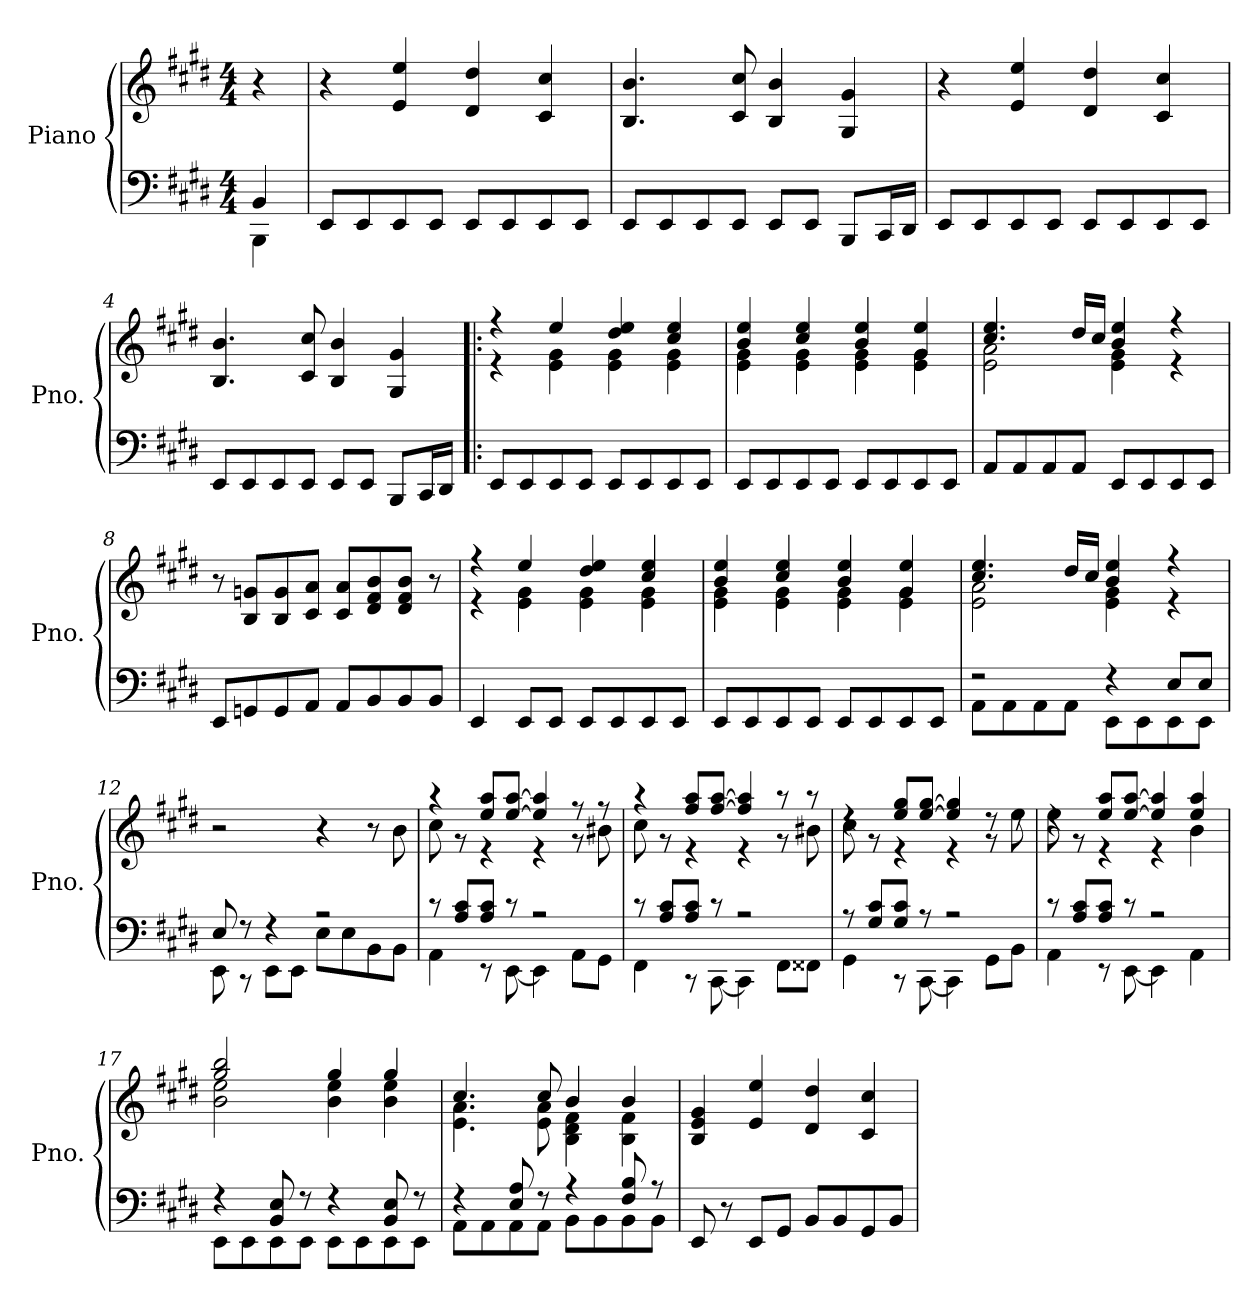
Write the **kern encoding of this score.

**kern	**kern
*part1	*part1
*staff2	*staff1
*I"Piano	*
*I'Pno.	*
*clefF4	*clefG2
*k[f#c#g#d#]	*k[f#c#g#d#]
*M4/4	*M4/4
*MM150	*MM150
=	=
*^	*
4BB/	4BBB\	4r
=1	=1	=1
8EE/L	1ryy	4r
8EE/	.	.
8EE/	.	4e/ 4ee/
8EE/J	.	.
8EE/L	.	4d#/ 4dd#/
8EE/	.	.
8EE/	.	4c#/ 4cc#/
8EE/J	.	.
*v	*v	*
=2	=2
8EE/L	4.B/ 4.b/
8EE/	.
8EE/	.
8EE/J	8c#/ 8cc#/
8EE/L	4B/ 4b/
8EE/J	.
8BBB/L	4G#/ 4g#/
16CC#/L	.
16DD#/JJ	.
=3	=3
8EE/L	4r
8EE/	.
8EE/	4e/ 4ee/
8EE/J	.
8EE/L	4d#/ 4dd#/
8EE/	.
8EE/	4c#/ 4cc#/
8EE/J	.
!!LO:LB:g=z
=4	=4
8EE/L	4.B/ 4.b/
8EE/	.
8EE/	.
8EE/J	8c#/ 8cc#/
8EE/L	4B/ 4b/
8EE/J	.
8BBB/L	4G#/ 4g#/
16CC#/L	.
16DD#/JJ	.
=5!|:	=5!|:
*	*^
8EE/L	4r	4r
8EE/	.	.
8EE/	4ee/	4e\ 4g#\
8EE/J	.	.
8EE/L	4dd#/ 4ee/	4e\ 4g#\
8EE/	.	.
8EE/	4cc#/ 4ee/	4e\ 4g#\
8EE/J	.	.
=6	=6	=6
8EE/L	4b/ 4ee/	4e\ 4g#\
8EE/	.	.
8EE/	4cc#/ 4ee/	4e\ 4g#\
8EE/J	.	.
8EE/L	4b/ 4ee/	4e\ 4g#\
8EE/	.	.
8EE/	4g#/ 4ee/	4e\ 4g#\
8EE/J	.	.
!!LO:LB:g=z	!!
=7	=7	=7
8AA/L	4.cc#/ 4.ee/	2e\ 2a\
8AA/	.	.
8AA/	.	.
8AA/J	16dd#/LL	.
.	16cc#/JJ	.
8EE/L	4b/ 4ee/	4e\ 4g#\
8EE/	.	.
8EE/	4r	4r
8EE/J	.	.
*	*v	*v
=8	=8
8EE/L	8r
8GGn/	8B/ 8gn/L
8GG/	8B/ 8g/
8AA/J	8c#/ 8a/J
8AA/L	8c#/ 8a/L
8BB/	8d#/ 8f#/ 8b/
8BB/	8d#/ 8f#/ 8b/J
8BB/J	8r
=9	=9
*	*^
4EE/	4r	4r
8EE/L	4ee/	4e\ 4g#\
8EE/J	.	.
8EE/L	4dd#/ 4ee/	4e\ 4g#\
8EE/	.	.
8EE/	4cc#/ 4ee/	4e\ 4g#\
8EE/J	.	.
=10	=10	=10
8EE/L	4b/ 4ee/	4e\ 4g#\
8EE/	.	.
8EE/	4cc#/ 4ee/	4e\ 4g#\
8EE/J	.	.
8EE/L	4b/ 4ee/	4e\ 4g#\
8EE/	.	.
8EE/	4g#/ 4ee/	4e\ 4g#\
8EE/J	.	.
!!LO:LB:g=z	!!
=11	=11	=11
*^	*	*
2r	8AA\L	4.cc#/ 4.ee/	2e\ 2a\
.	8AA\	.	.
.	8AA\	.	.
.	8AA\J	16dd#/LL	.
.	.	16cc#/JJ	.
4r	8EE\L	4b/ 4ee/	4e\ 4g#\
.	8EE\	.	.
8E/L	8EE\	4r	4r
8E/J	8EE\J	.	.
*	*	*v	*v
=12	=12	=12
8E/	8EE\	2r
8r	8r	.
4r	8EE\L	.
.	8EE\J	.
2r	8E\L	4r
.	8E\	.
.	8BB\	8r
.	8BB\J	8b\
=13	=13	=13
*	*	*^
8r	4AA\	4r	8cc#\
8A/ 8c#/L	.	.	8r
8A/ 8c#/J	8r	8ee/ 8aa/L	4r
8r	[8EE\	[8ee/ [8aa/J	.
2r	4EE\]	4ee/] 4aa/]	4r
.	8AA\L	8r	8r
.	8GG#\J	8r	8b#X\
=14	=14	=14	=14
8r	4FF#\	4r	8cc#\
8A/ 8c#/L	.	.	8r
8A/ 8c#/J	8r	8ff#/ 8aa/L	4r
8r	[8CC#\	[8ff#/ [8aa/J	.
2r	4CC#\]	4ff#/] 4aa/]	4r
.	8FF#\L	8r	8r
.	8FF##X\J	8r	8b#X\
!!LO:LB:g=z	!!
=15	=15	=15	=15
8r	4GG#\	4rdd	8cc#\
8G#/ 8c#/L	.	.	8r
8G#/ 8c#/J	8r	8ee/ 8gg#/L	4r
8r	[8CC#\	[8ee/ [8gg#/J	.
2r	4CC#\]	4ee/] 4gg#/]	4r
.	8GG#\L	8rdd	8r
.	8BB\J	8rdd	8ee\
=16	=16	=16	=16
8r	4AA\	4rdd	8ee\
8A/ 8c#/L	.	.	8r
8A/ 8c#/J	8r	8ee/ 8aa/L	4r
8r	[8EE\	[8ee/ [8aa/J	.
2r	4EE\]	4ee/] 4aa/]	4r
.	4AA\	4ee/ 4aa/	4b\
=17	=17	=17	=17
4r	8EE\L	2gg#/ 2bb/	2b\ 2ee\
.	8EE\	.	.
8BB/ 8E/	8EE\	.	.
8r	8EE\J	.	.
4r	8EE\L	4gg#/	4b\ 4ee\
.	8EE\	.	.
8BB/ 8E/	8EE\	4gg#/	4b\ 4ee\
8r	8EE\J	.	.
=18	=18	=18	=18
4r	8AA\L	4.cc#/	4.e\ 4.a\
.	8AA\	.	.
8E/ 8A/	8AA\	.	.
8r	8AA\J	8cc#/	8e\ 8a\
4r	8BB\L	4b/	4B\ 4d#\ 4f#\
.	8BB\	.	.
8F#/ 8B/	8BB\	4b/	4B\ 4f#\
8r	8BB\J	.	.
*v	*v	*	*
*	*v	*v
!!LO:PB:g=z
=19	=19
8EE/	4B/ 4e/ 4g#/
8r	.
8EE/L	4e/ 4ee/
8GG#/J	.
8BB/L	4d#/ 4dd#/
8BB/	.
8GG#/	4c#/ 4cc#/
8BB/J	.
=	=
*-	*-
